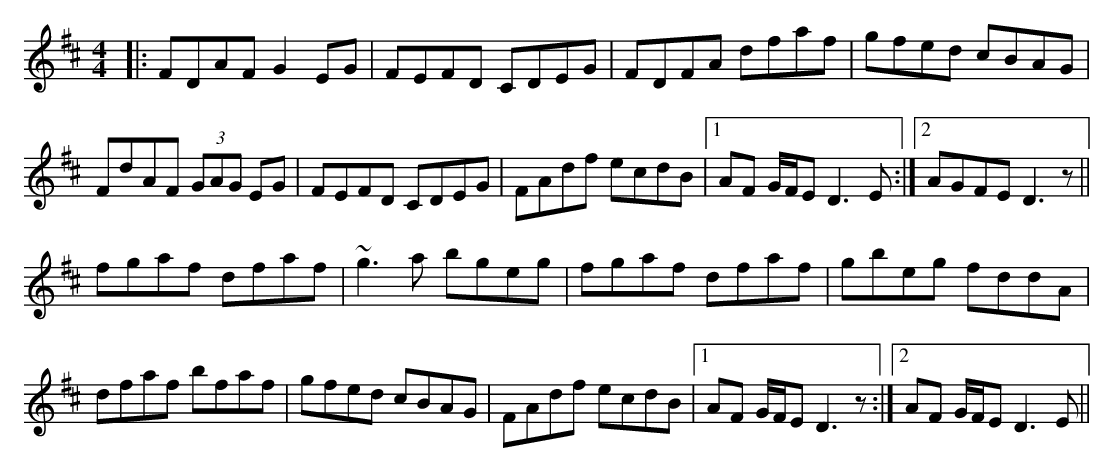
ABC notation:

X:1
M:4/4
K:D
|:FDAF G2 EG|FEFD CDEG|FDFA dfaf|gfed cBAG|
FdAF (3GAG EG|FEFD CDEG|FAdf ecdB|1 AF G/F/E D3 E:|2 AGFE D3 z||
fgaf dfaf|~g3a bgeg|fgaf dfaf|gbeg fddA|
dfaf bfaf|gfed cBAG|FAdf ecdB|1 AF G/F/E D3 z:|2 AF G/F/E D3 E||
